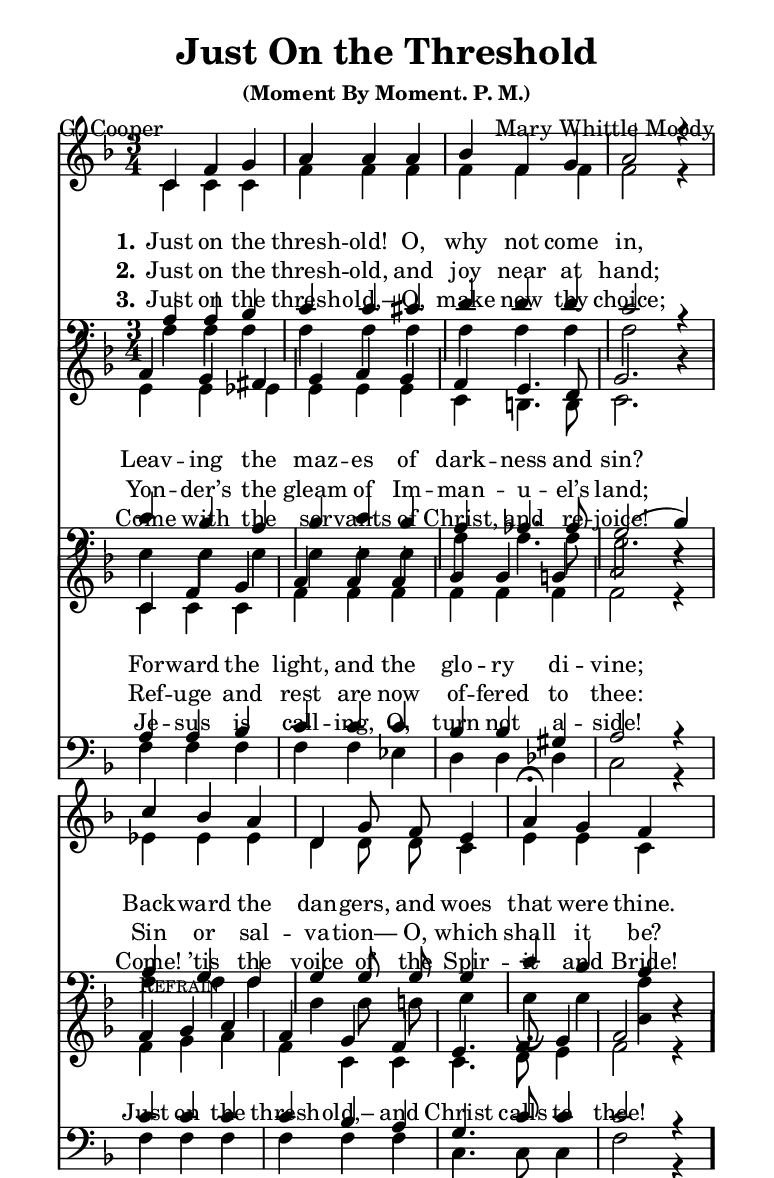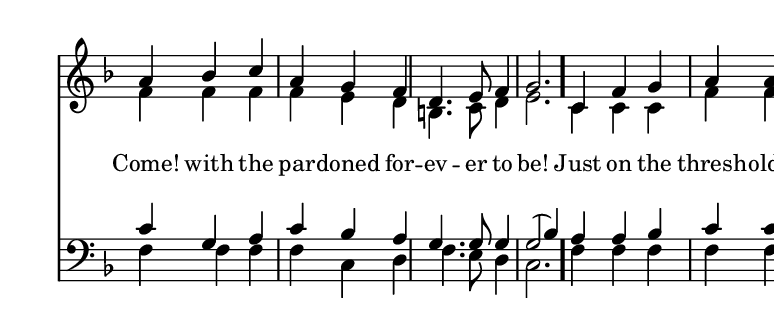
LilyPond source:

\include "common/global.ily"
\paper {
  \include "common/paper.ily"
  %ragged-bottom = ##t
  ragged-last-bottom = ##t
  systems-per-page = 5
  page-count = 2
  system-count = 6
}

\header{
  title = "Just On the Threshold"
  subsubtitle = "(Moment By Moment. P. M.)"
  %meter = "P.M."
  poet = "G. Cooper"
  composer = "Mary Whittle Moody"
  %copyright = ""
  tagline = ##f
}

% for fermata in MIDI
ta = { \tempo 4=120 }
tb = { \tempo 4=60 }

patternAA = { c4 c4 c4 | c4 c4 c4 | c4 c4 c4 | c2 c4 }
patternBA = { c4 c4 c4 | c4 c4 c4 | c4 c4. c8 | c2. }
patternBB = { c4 c4 c4 | c4 c4 c4 | c4 c4. c8 | c2( c4) }
patternCA = { c4 c4 c4 | c4 c8 c8 c4 | c4 \tb c4 \ta c4 | c2. }
patternDA = { c4 c4 c4 | c4 c4 c4 | c4. c8 c4 | c2 c4 }
patternEA = { c4 c4 c4 | c4 c4 c4 | c4. c8 c4 | c2. }
patternEB = { c4 c4 c4 | c4 c4 c4 | c4. c8 c4 | c2( c4) }
patternFA = { c4 c4 c4 | c4 c4 c4 | c4 c4. c8 | c2 c4 }
patternGA = { c4 c4 c4 | c4 c8 c8 c4 | c4 c4. c8 | c2. }

global = {
  \include "common/overrides.ily"
  \override Staff.TimeSignature.style = #'()
  \time 3/4
  \override Score.MetronomeMark.transparent = ##t % hide all fermata changes too
  \ta
  \key f \major
  \autoBeamOff
}

notesSoprano = {
\global
\relative c' {

  \changePitch \patternAA { c f g | a a a | bes f g | a r }
  \changePitch \patternBA { a g fis | g a g | f e d | g }
  \changePitch \patternAA { c, f g | a a a | bes bes b | c r }
  \changePitch \patternCA { c bes a | d, g f | e a \fermata g | f }

  << s^\markup { \small \caps "Refrain" }
  \changePitch \patternDA { a bes c | a g f | e f g | a r } >>
  \changePitch \patternEA { a bes c | a g f | d e f | g }
  \changePitch \patternFA { c, f g | a a a | d d c | bes r }
  \changePitch \patternGA { bes a g | d g f | e a g | f }

  \bar "|."

}
}

notesAlto = {
\global
\relative e' {

  \changePitch \patternAA { c c c | f f f | f f f | f r }
  \changePitch \patternBA { e e ees | e e e | c b! b | c }
  \changePitch \patternAA { c c c | f f f | f f f | f r }
  \changePitch \patternCA { ees ees ees | d d d | c e e | c }

  \changePitch \patternDA { f g a | f c c | c d e | f r }
  \changePitch \patternEA { f f f | f e d | b! c d | e }
  \changePitch \patternFA { c c c | f f g | fis fis a | g r }
  \changePitch \patternGA { d d d | d d d | c e c | c }

}
}

notesTenor = {
\global
\relative a {

  \changePitch \patternAA { a a bes | c c cis | d d d | c r }
  \changePitch \patternBB { c bes a | bes c bes | a aes aes | g( bes) }
  \changePitch \patternAA { a a bes | c c c | bes bes gis | a r }
  \changePitch \patternCA { a g f | g g g | g c bes | a }

  \changePitch \patternDA { c c c | c bes a | g c c | c r }
  \changePitch \patternEB { c g a | c bes a | g g g | g( bes) }
  \changePitch \patternFA { a a bes | c c c | a a d | d r }
  \changePitch \patternGA { bes c bes | g g g | g c bes | a }

}
}

notesBass = {
\global
\relative f {

  \changePitch \patternAA { f f f | f f f | f f f | f r }
  \changePitch \patternBA { c c c | c c c | f f f | e }
  \changePitch \patternAA { f f f | f f ees | d d des | c r }
  \changePitch \patternCA { f f f | bes, bes b! | c c \fermata c | <f f,> }

  \changePitch \patternDA { f f f | f f f | c c c | f r }
  \changePitch \patternEA { f f f | f c d | f e d | c }
  \changePitch \patternFA { f f f | f f ees | d d d | g r }
  \changePitch \patternGA { g, a bes | bes bes b! | c c c | <f f,> }

}
}

% This hymn does not have \bar "." at the end of each line as typeset in the
% original

Refrain = \lyricmode {

Just on the thresh -- old,– and Christ calls to thee! \bar "."
Come! with the par -- doned for -- ev -- er to be! \bar "."
Just on the thresh -- old– why lin -- ger so long? \bar "."
Sing, with the ran -- somed, E -- ter -- ni -- ty’s song! \bar "."

}

wordsA = \lyricmode {
\set stanza = "1."

Just on the thresh -- old! O, why not come in,
Leav -- ing the maz -- es of dark -- ness and sin?
For -- ward the light, and the glo -- ry di -- vine;
Back -- ward the dan -- gers, and woes that were thine.

}

wordsB = \lyricmode {
\set stanza = "2."

Just on the thresh -- old, and joy near at hand;
Yon -- der’s the gleam of Im -- man -- u -- el’s land;
Ref -- uge and rest are now of -- fered to thee:
Sin or sal -- va -- tion— O, which shall it be?

\Refrain

}

wordsC = \lyricmode {
\set stanza = "3."

Just on the thresh -- old,– O, make now thy choice;
Come with the ser -- vants of Christ, and re -- joice!
Je -- sus is call -- ing, O, turn not a -- side!
Come! ’tis the voice of the Spir -- it and Bride!

}

\score {
  \context ChoirStaff <<
    \context Staff = upper <<
      \set ChoirStaff.systemStartDelimiter = #'SystemStartBar
      \context Voice  = sopranos { \voiceOne << \notesSoprano >> }
      \context Voice  = altos { \voiceTwo << \notesAlto >> }
      \context Lyrics = one   \lyricsto sopranos \wordsA
      \context Lyrics = two   \lyricsto sopranos \wordsB
      \context Lyrics = three \lyricsto sopranos \wordsC
    >>
    \context Staff = men <<
      \clef bass
      \context Voice  = tenors { \voiceOne << \notesTenor >> }
      \context Voice  = basses { \voiceTwo << \notesBass >> }
    >>
  >>
  \layout {
    \include "common/layout.ily"
  }
  \midi{
    \include "common/midi.ily"
  }
}

%\markup { \fill-line { \column {
%  \line{ \bold 5 \column { \wordsE } } \combine \null \vspace #0.4
%  \line{ \bold 6 \column { \wordsF } } \combine \null \vspace #0.4
%  \line{ \bold 7 \column { \wordsG } } \combine \null \vspace #0.4
%  \line{ \bold 8 \column { \wordsH } } \combine \null \vspace #0.4
%} } }

\version "2.18.0"  % necessary for upgrading to future LilyPond versions.

% vi:set et ts=2 sw=2 ai nocindent syntax=lilypond
